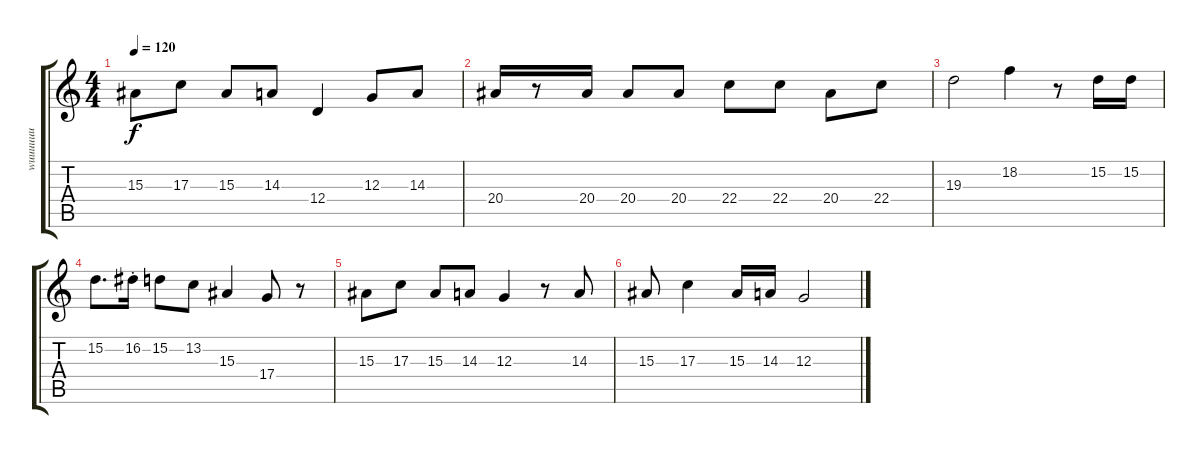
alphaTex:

\track ("wuuuuuu" "wuuuuuu") {instrument sitar}
\staff {score tabs}
\tuning (E4 B3 G3 D3 A2 E2) {hide}
\ts (4 4)
\tempo 120
\clef g2
\ks c
15.3.8{dy f} 17.3.8 15.3.8 14.3.8 12.4.4 12.3.8 14.3.8 |
20.4.16 r.8 20.4.16 20.4.8 20.4.8 22.4.8 22.4.8 20.4.8 22.4.8 |
19.3.2 18.2.4 r.8 15.2.16 15.2.16 |
15.2.8{d} 16.2{st}.16 15.2.8 13.2.8 15.3.4 17.4.8 r.8 |
15.3.8 17.3.8 15.3.8 14.3.8 12.3.4 r.8 14.3.8 |
15.3.8 17.3.4 15.3.16 14.3.16 12.3.2
